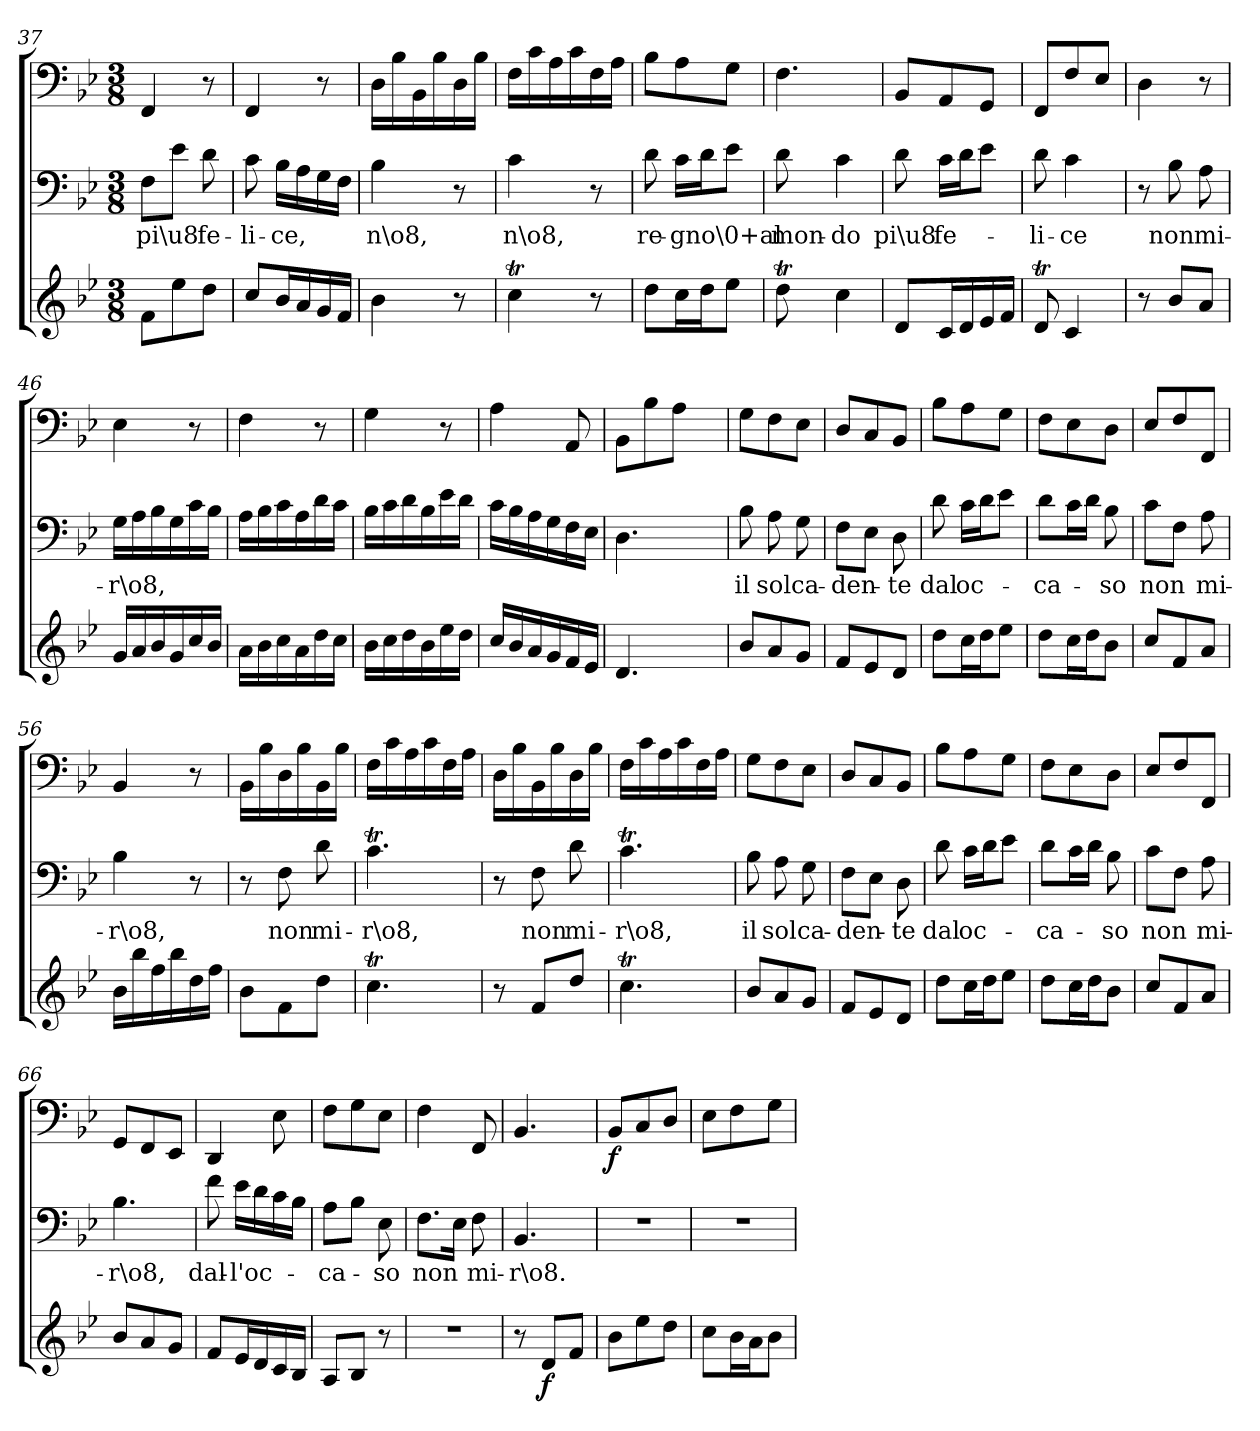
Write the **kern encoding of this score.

**kern	**dynam	**kern	**text	**kern	**dynam
*part3	*part3	*part2	*part2	*part1	*part1
*staff3	*staff3	*staff2	*staff2	*staff1	*staff1
*clefG2	*	*clefF4	*	*clefF4	*
*k[b-e-]	*	*k[b-e-]	*	*k[b-e-]	*
*B-:	*	*B-:	*	*B-:	*
*M3/8	*	*M3/8	*	*M3/8	*
=37	=37	=37	=37	=37	=37
8f\L	.	8F\L	pi\u8	4FF/	.
8ee-\	.	8e-\J	.	.	.
8dd\J	.	8d\	fe-	8r	.
=38	=38	=38	=38	=38	=38
8cc/L	.	8c\	-li-	4FF/	.
16b-/L	.	16B-\LL	-ce,	.	.
16a/	.	16A\	.	.	.
16g/	.	16G\	.	8r	.
16f/JJ	.	16F\JJ	.	.	.
=39	=39	=39	=39	=39	=39
4b-\	.	4B-\	n\o8,	16D\LL	.
.	.	.	.	16B-\	.
.	.	.	.	16BB-\	.
.	.	.	.	16B-\	.
8r	.	8r	.	16D\	.
.	.	.	.	16B-\JJ	.
=40	=40	=40	=40	=40	=40
4ccT\	.	4c\	n\o8,	16F\LL	.
.	.	.	.	16c\	.
.	.	.	.	16A\	.
.	.	.	.	16c\	.
8r	.	8r	.	16F\	.
.	.	.	.	16A\JJ	.
=41	=41	=41	=41	=41	=41
8dd\L	.	8d\	re-	8B-\L	.
16cc\L	.	16c\LL	-gno\0+al	8A\	.
16dd\J	.	16d\J	.	.	.
8ee-\J	.	8e-\J	.	8G\J	.
=42	=42	=42	=42	=42	=42
8ddt\	.	8d\	mon-	4.F\	.
4cc\	.	4c\	-do	.	.
=43	=43	=43	=43	=43	=43
8d/L	.	8d\	pi\u8	8BB-/L	.
16c/L	.	16c\LL	fe-	8AA/	.
16d/	.	16d\J	.	.	.
16e-/	.	8e-\J	.	8GG/J	.
16f/JJ	.	.	.	.	.
=44	=44	=44	=44	=44	=44
8dt/	.	8d\	-li-	8FF/L	.
4c/	.	4c\	-ce	8F/	.
.	.	.	.	8E-/J	.
=45	=45	=45	=45	=45	=45
8r	.	8r	.	4D\	.
8b-/L	.	8B-\	non	.	.
8a/J	.	8A\	mi-	8r	.
=46	=46	=46	=46	=46	=46
16g/LL	.	16G\LL	-r\o8,	4E-\	.
16a/	.	16A\	.	.	.
16b-/	.	16B-\	.	.	.
16g/	.	16G\	.	.	.
16cc/	.	16c\	.	8r	.
16b-/JJ	.	16B-\JJ	.	.	.
=47	=47	=47	=47	=47	=47
16a\LL	.	16A\LL	.	4F\	.
16b-\	.	16B-\	.	.	.
16cc\	.	16c\	.	.	.
16a\	.	16A\	.	.	.
16dd\	.	16d\	.	8r	.
16cc\JJ	.	16c\JJ	.	.	.
=48	=48	=48	=48	=48	=48
16b-\LL	.	16B-\LL	.	4G\	.
16cc\	.	16c\	.	.	.
16dd\	.	16d\	.	.	.
16b-\	.	16B-\	.	.	.
16ee-\	.	16e-\	.	8r	.
16dd\JJ	.	16d\JJ	.	.	.
=49	=49	=49	=49	=49	=49
16cc/LL	.	16c\LL	.	4A\	.
16b-/	.	16B-\	.	.	.
16a/	.	16A\	.	.	.
16g/	.	16G\	.	.	.
16f/	.	16F\	.	8AA/	.
16e-/JJ	.	16E-\JJ	.	.	.
=50	=50	=50	=50	=50	=50
4.d/	.	4.D\	.	8BB-\L	.
.	.	.	.	8B-\	.
.	.	.	.	8A\J	.
=51	=51	=51	=51	=51	=51
8b-/L	.	8B-\	il	8G\L	.
8a/	.	8A\	sol	8F\	.
8g/J	.	8G\	ca-	8E-\J	.
=52	=52	=52	=52	=52	=52
8f/L	.	8F\L	-den-	8D/L	.
8e-/	.	8E-\J	.	8C/	.
8d/J	.	8D\	-te	8BB-/J	.
=53	=53	=53	=53	=53	=53
8dd\L	.	8d\	dal	8B-\L	.
16cc\L	.	16c\LL	oc-	8A\	.
16dd\J	.	16d\J	.	.	.
8ee-\J	.	8e-\J	.	8G\J	.
=54	=54	=54	=54	=54	=54
8dd\L	.	8d\L	-ca-	8F\L	.
16cc\L	.	16c\L	.	8E-\	.
16dd\J	.	16d\JJ	.	.	.
8b-\J	.	8B-\	-so	8D\J	.
=55	=55	=55	=55	=55	=55
8cc/L	.	8c\L	non	8E-/L	.
8f/	.	8F\J	.	8F/	.
8a/J	.	8A\	mi-	8FF/J	.
=56	=56	=56	=56	=56	=56
16b-\LL	.	4B-\	-r\o8,	4BB-/	.
16bb-\	.	.	.	.	.
16ff\	.	.	.	.	.
16bb-\	.	.	.	.	.
16dd\	.	8r	.	8r	.
16ff\JJ	.	.	.	.	.
=57	=57	=57	=57	=57	=57
8b-\L	.	8r	.	16BB-\LL	.
.	.	.	.	16B-\	.
8f\	.	8F\	non	16D\	.
.	.	.	.	16B-\	.
8dd\J	.	8d\	mi-	16BB-\	.
.	.	.	.	16B-\JJ	.
=58	=58	=58	=58	=58	=58
4.ccT\	.	4.cT\	-r\o8,	16F\LL	.
.	.	.	.	16c\	.
.	.	.	.	16A\	.
.	.	.	.	16c\	.
.	.	.	.	16F\	.
.	.	.	.	16A\JJ	.
=59	=59	=59	=59	=59	=59
8r	.	8r	.	16D\LL	.
.	.	.	.	16B-\	.
8f/L	.	8F\	non	16BB-\	.
.	.	.	.	16B-\	.
8dd/J	.	8d\	mi-	16D\	.
.	.	.	.	16B-\JJ	.
=60	=60	=60	=60	=60	=60
4.ccT\	.	4.cT\	-r\o8,	16F\LL	.
.	.	.	.	16c\	.
.	.	.	.	16A\	.
.	.	.	.	16c\	.
.	.	.	.	16F\	.
.	.	.	.	16A\JJ	.
=61	=61	=61	=61	=61	=61
8b-/L	.	8B-\	il	8G\L	.
8a/	.	8A\	sol	8F\	.
8g/J	.	8G\	ca-	8E-\J	.
=62	=62	=62	=62	=62	=62
8f/L	.	8F\L	-den-	8D/L	.
8e-/	.	8E-\J	.	8C/	.
8d/J	.	8D\	-te	8BB-/J	.
=63	=63	=63	=63	=63	=63
8dd\L	.	8d\	dal	8B-\L	.
16cc\L	.	16c\LL	oc-	8A\	.
16dd\J	.	16d\J	.	.	.
8ee-\J	.	8e-\J	.	8G\J	.
=64	=64	=64	=64	=64	=64
8dd\L	.	8d\L	-ca-	8F\L	.
16cc\L	.	16c\L	.	8E-\	.
16dd\J	.	16d\JJ	.	.	.
8b-\J	.	8B-\	-so	8D\J	.
=65	=65	=65	=65	=65	=65
8cc/L	.	8c\L	non	8E-/L	.
8f/	.	8F\J	.	8F/	.
8a/J	.	8A\	mi-	8FF/J	.
=66	=66	=66	=66	=66	=66
8b-/L	.	4.B-\	-r\o8,	8GG/L	.
8a/	.	.	.	8FF/	.
8g/J	.	.	.	8EE-/J	.
=67	=67	=67	=67	=67	=67
8f/L	.	8f\	dal-	4DD/	.
16e-/L	.	16e-\LL	-l'oc-	.	.
16d/	.	16d\	.	.	.
16c/	.	16c\	.	8E-\	.
16B-/JJ	.	16B-\JJ	.	.	.
=68	=68	=68	=68	=68	=68
8A/L	.	8A\L	-ca-	8F\L	.
8B-/J	.	8B-\J	.	8G\	.
8r	.	8E-\	-so	8E-\J	.
=69	=69	=69	=69	=69	=69
4.r	.	8.F\L	non	4F\	.
.	.	16E-\Jk	.	.	.
.	.	8F\	mi-	8FF/	.
=70	=70	=70	=70	=70	=70
8r	.	4.BB-/	-r\o8.	4.BB-/	.
8d/L	f	.	.	.	.
8f/J	.	.	.	.	.
=71	=71	=71	=71	=71	=71
8b-\L	.	4.r	.	8BB-/L	f
8ee-\	.	.	.	8C/	.
8dd\J	.	.	.	8D/J	.
=72	=72	=72	=72	=72	=72
8cc\L	.	4.r	.	8E-\L	.
16b-\L	.	.	.	8F\	.
16a\J	.	.	.	.	.
8b-\J	.	.	.	8G\J	.
=	=	=	=	=	=
*-	*-	*-	*-	*-	*-
